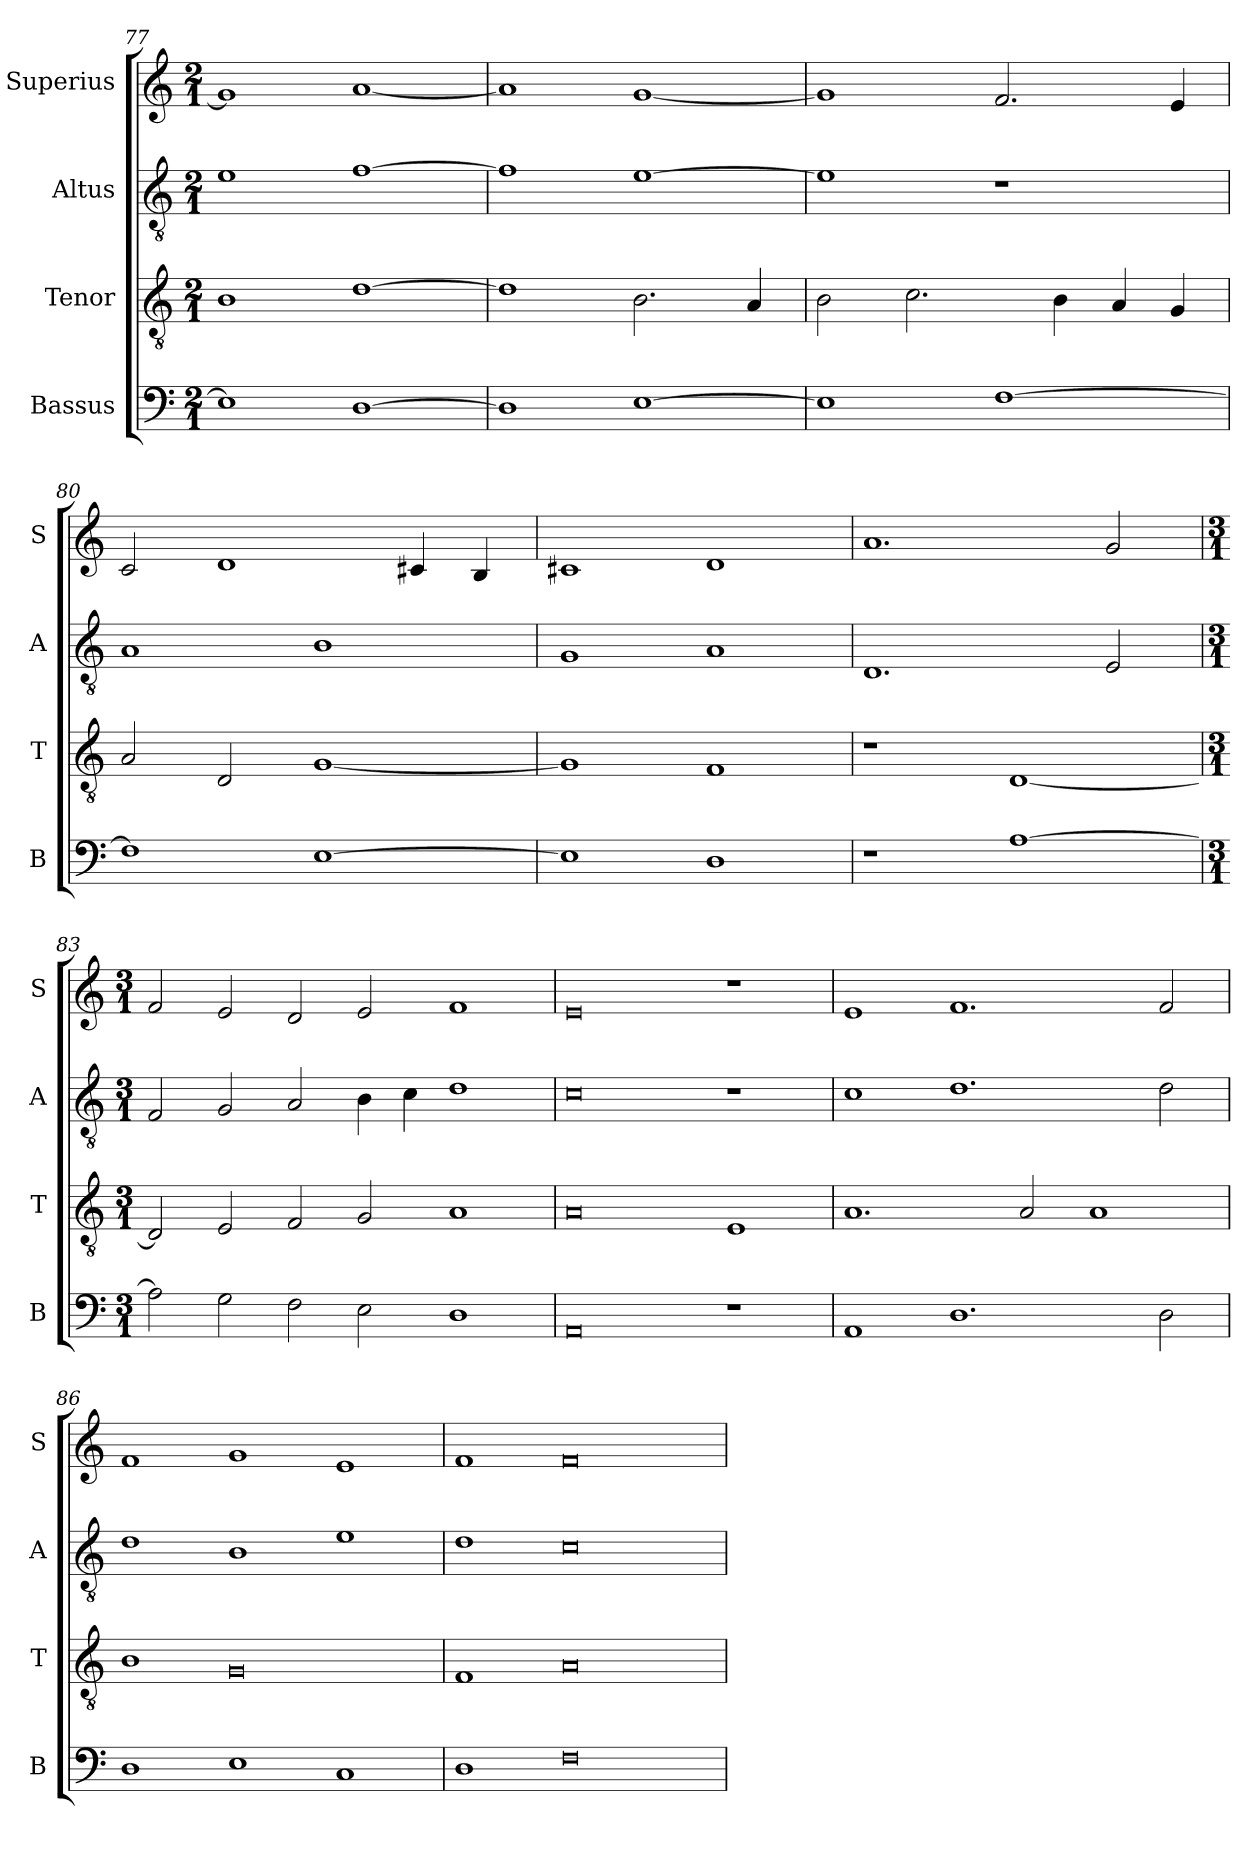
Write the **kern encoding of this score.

**kern	**kern	**kern	**kern
*part4	*part3	*part2	*part1
*staff4	*staff3	*staff2	*staff1
*I"Bassus	*I"Tenor	*I"Altus	*I"Superius
*I'B	*I'T	*I'A	*I'S
*clefF4	*clefGv2	*clefGv2	*clefG2
*k[]	*k[]	*k[]	*k[]
*C:	*C:	*C:	*C:
*M2/1	*M2/1	*M2/1	*M2/1
=77	=77	=77	=77
1E]	1B	1e	1g]
[1D	[1d	[1f	[1a
=78	=78	=78	=78
1D]	1d]	1f]	1a]
[1E	2.B	[1e	[1g
.	4A	.	.
=79	=79	=79	=79
1E]	2B	1e]	1g]
.	2.c	.	.
[1F	.	1r	2.f
.	4B	.	.
.	4A	.	.
.	4G	.	4e
=80	=80	=80	=80
1F]	2A	1A	2c
.	2D	.	1d
[1E	[1G	1B	.
.	.	.	4c#X
.	.	.	4B
=81	=81	=81	=81
1E]	1G]	1G	1c#X
1D	1F	1A	1d
=82	=82	=82	=82
1r	1r	1.D	1.a
[1A	[1D	.	.
.	.	2E	2g
=83	=83	=83	=83
*M3/1	*M3/1	*M3/1	*M3/1
2A]	2D]	2F	2f
2G	2E	2G	2e
2F	2F	2A	2d
2E	2G	4B	2e
.	.	4c	.
1D	1A	1d	1f
=84	=84	=84	=84
0AA	0A	0c	0e
1r	1E	1r	1r
=85	=85	=85	=85
1AA	1.A	1c	1e
1.D	.	1.d	1.f
.	2A	.	.
.	1A	.	.
2D	.	2d	2f
=86	=86	=86	=86
1D	1B	1d	1f
1E	0G	1B	1g
1C	.	1e	1e
=87	=87	=87	=87
1D	1F	1d	1f
0F	0A	0c	0f
=	=	=	=
*-	*-	*-	*-
